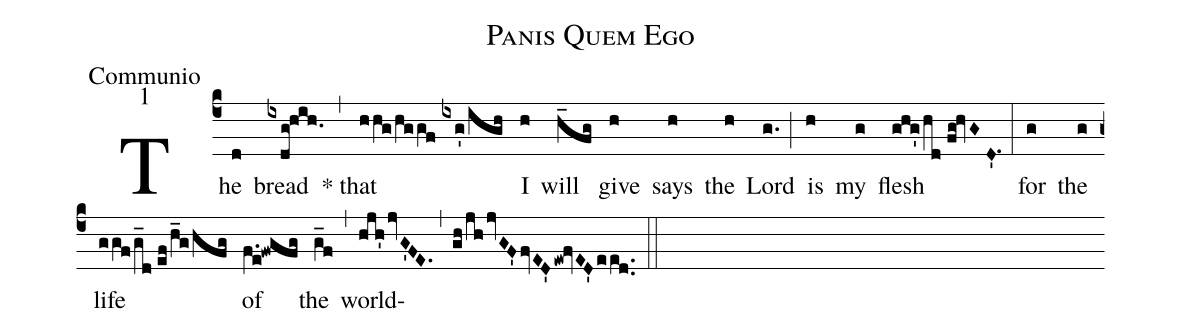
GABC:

name:Panis Quem Ego;
office-part:Communio;
mode:1;
%%
(c4) The(d) bread(ixdg!hih.) (,) * that(hhg/hggf//ixg'/igh) I(h) will(h_fg) give(h) says(h) the(h) Lord(g.) (;) is(h) my(g) flesh(ghg'/hd//fg!hvG//D'.) (:) for(g) the(g) life(ggf/g_d//ef/h_g/hfg) of(f.e!fwgfg) the(g_f) (,) world(hjh'jvG'FE.)(,)(gh/jhjvGF'fvED'ew!fvED'eed..) (::)
